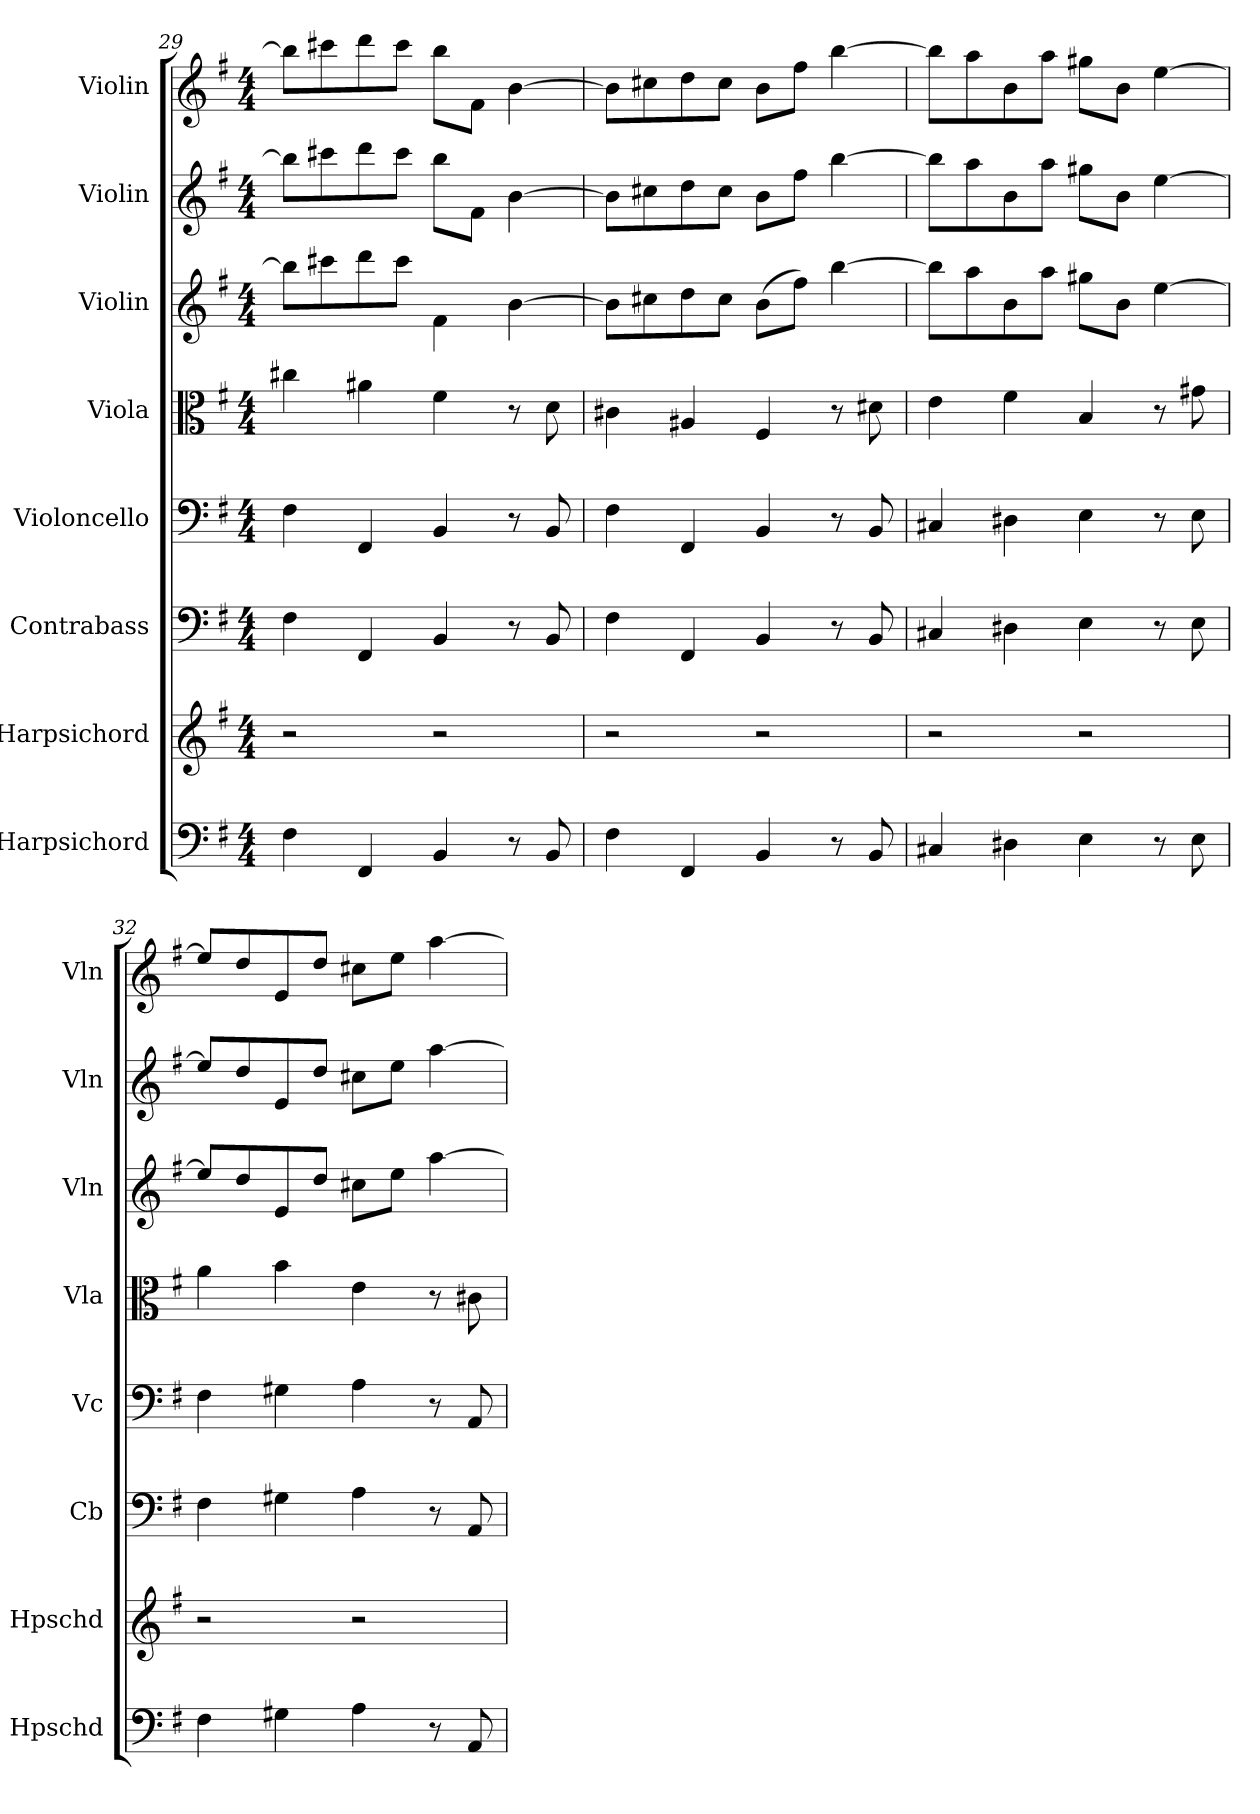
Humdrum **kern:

**kern	**kern	**kern	**kern	**kern	**kern	**kern	**kern
*part8	*part7	*part6	*part5	*part4	*part3	*part2	*part1
*staff8	*staff7	*staff6	*staff5	*staff4	*staff3	*staff2	*staff1
*I"Harpsichord	*I"Harpsichord	*I"Contrabass	*I"Violoncello	*I"Viola	*I"Violin	*I"Violin	*I"Violin
*I'Hpschd	*I'Hpschd	*I'Cb	*I'Vc	*I'Vla	*I'Vln	*I'Vln	*I'Vln
*clefF4	*clefG2	*clefF4	*clefF4	*clefC3	*clefG2	*clefG2	*clefG2
*k[f#]	*k[f#]	*k[f#]	*k[f#]	*k[f#]	*k[f#]	*k[f#]	*k[f#]
*M4/4	*M4/4	*M4/4	*M4/4	*M4/4	*M4/4	*M4/4	*M4/4
=29	=29	=29	=29	=29	=29	=29	=29
4F#\	2r	4F#\	4F#\	4cc#X\	8bb\L]	8bb\L]	8bb\L]
.	.	.	.	.	8ccc#X\	8ccc#X\	8ccc#X\
4FF#/	.	4FF#/	4FF#/	4a#X\	8ddd\	8ddd\	8ddd\
.	.	.	.	.	8ccc#\J	8ccc#\J	8ccc#\J
4BB/	2r	4BB/	4BB/	4f#\	4f#\	8bb\L	8bb\L
.	.	.	.	.	.	8f#\J	8f#\J
8r	.	8r	8r	8r	[4b\	[4b\	[4b\
8BB/	.	8BB/	8BB/	8d\	.	.	.
=30	=30	=30	=30	=30	=30	=30	=30
4F#\	2r	4F#\	4F#\	4c#X\	8b\L]	8b\L]	8b\L]
.	.	.	.	.	8cc#X\	8cc#X\	8cc#X\
4FF#/	.	4FF#/	4FF#/	4A#X/	8dd\	8dd\	8dd\
.	.	.	.	.	8cc#\J	8cc#\J	8cc#\J
4BB/	2r	4BB/	4BB/	4F#/	(8b\L	8b\L	8b\L
.	.	.	.	.	8ff#\J)	8ff#\J	8ff#\J
8r	.	8r	8r	8r	[4bb\	[4bb\	[4bb\
8BB/	.	8BB/	8BB/	8d#X\	.	.	.
=31	=31	=31	=31	=31	=31	=31	=31
4C#X/	2r	4C#X/	4C#X/	4e\	8bb\L]	8bb\L]	8bb\L]
.	.	.	.	.	8aa\	8aa\	8aa\
4D#X\	.	4D#X\	4D#X\	4f#\	8b\	8b\	8b\
.	.	.	.	.	8aa\J	8aa\J	8aa\J
4E\	2r	4E\	4E\	4B/	8gg#X\L	8gg#X\L	8gg#X\L
.	.	.	.	.	8b\J	8b\J	8b\J
8r	.	8r	8r	8r	[4ee\	[4ee\	[4ee\
8E\	.	8E\	8E\	8g#X\	.	.	.
=32	=32	=32	=32	=32	=32	=32	=32
4F#\	2r	4F#\	4F#\	4a\	8ee/L]	8ee/L]	8ee/L]
.	.	.	.	.	8dd/	8dd/	8dd/
4G#X\	.	4G#X\	4G#X\	4b\	8e/	8e/	8e/
.	.	.	.	.	8dd/J	8dd/J	8dd/J
4A\	2r	4A\	4A\	4e\	8cc#X\L	8cc#X\L	8cc#X\L
.	.	.	.	.	8ee\J	8ee\J	8ee\J
8r	.	8r	8r	8r	[4aa\	[4aa\	[4aa\
8AA/	.	8AA/	8AA/	8c#X\	.	.	.
=	=	=	=	=	=	=	=
*-	*-	*-	*-	*-	*-	*-	*-
